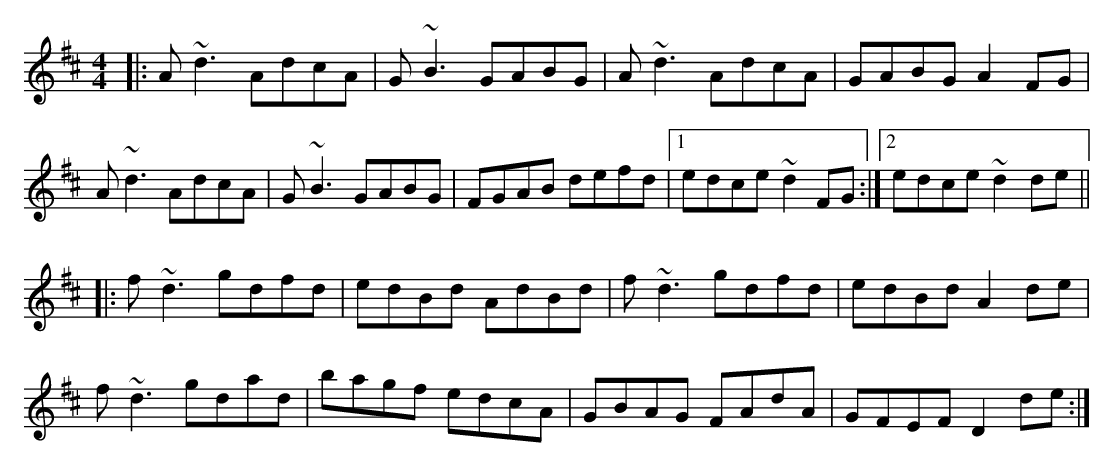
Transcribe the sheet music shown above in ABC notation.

X:1
M:4/4
K:D
|:A~d3 AdcA|G~B3 GABG|A~d3 AdcA|GABG A2FG|
A~d3 AdcA|G~B3 GABG|FGAB defd|1 edce ~d2FG:|2 edce ~d2de||
|:f~d3 gdfd|edBd AdBd|f~d3 gdfd|edBd A2de|
f~d3 gdad|bagf edcA|GBAG FAdA|GFEF D2de:|
